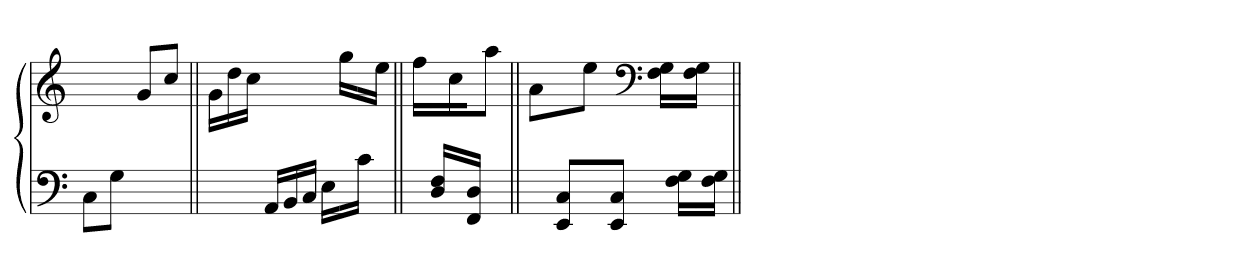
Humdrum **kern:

**kern	**kern
*part1	*part1
*staff2	*staff1
*clefF4	*clefG2
=	=
8CL	4ryy
8GJ	.
4ryy	8gL
.	8ccJ
=||	=||
16ryy	16gLL
16ryy	16dd
16ryy	16ccJJ
16AALL	16ryy
16BB	16ryy
16CJJ	16ryy
16ELL	16ryy
16ryy	16ggLL
16cJJ	16ryy
16ryy	16eeJJ
=||	=||
16ryy	16ffLL
16F 16DLL	16ryy
16ryy	16ccJ
16D 16FFJJ	16ryy
8ryy	8aaJ
=||	=||
8ryy	8aL
8C 8EEL	8ryy
8ryy	8eeJ
8C 8EEJ	8ryy
*	*clefF4
16ryy	16F 16GLL
16F 16GLL	16ryy
16ryy	16F 16GJJ
16F 16GJJ	16ryy
=||	=||
*-	*-
